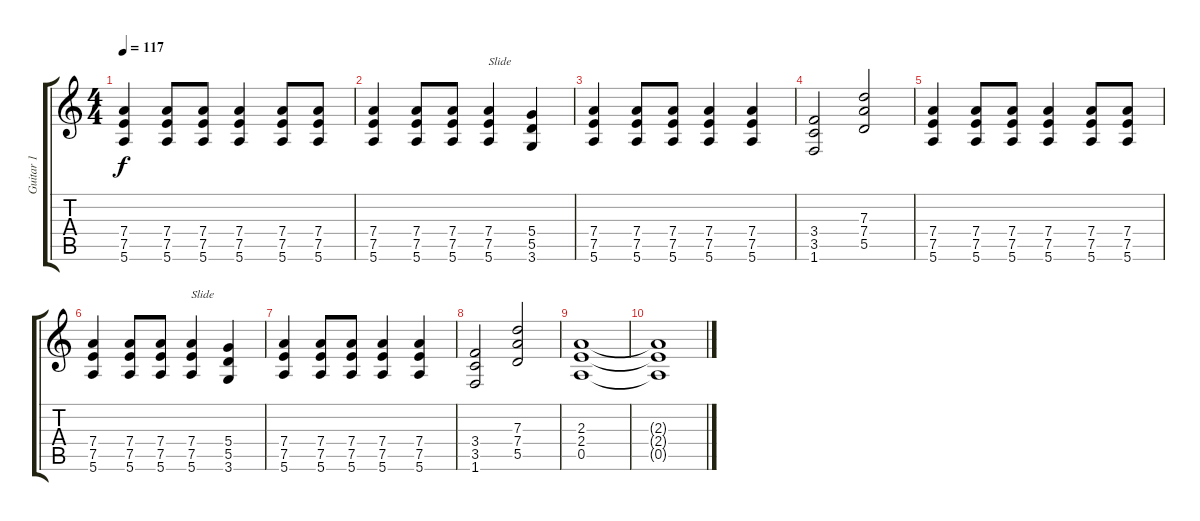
\track ("Guitar 1" "Guitar 1") {instrument distortionguitar}
\staff {score tabs}
\tuning (E4 B3 G3 D3 A2 E2) {hide}
\ts (4 4)
\tempo 117
\clef g2
\ks c
(7.4 7.5 5.6).4{dy f} (7.4 7.5 5.6).8 (7.4 7.5 5.6).8 (7.4 7.5 5.6).4 (7.4 7.5 5.6).8 (7.4 7.5 5.6).8 |
(7.4 7.5 5.6).4 (7.4 7.5 5.6).8 (7.4 7.5 5.6).8 (7.4 7.5 5.6).4{txt "Slide"} (5.4 5.5 3.6).4 |
(7.4 7.5 5.6).4 (7.4 7.5 5.6).8 (7.4 7.5 5.6).8 (7.4 7.5 5.6).4 (7.4 7.5 5.6).4 |
(3.4 3.5 1.6).2 (7.3 7.4 5.5).2 |
(7.4 7.5 5.6).4 (7.4 7.5 5.6).8 (7.4 7.5 5.6).8 (7.4 7.5 5.6).4 (7.4 7.5 5.6).8 (7.4 7.5 5.6).8 |
(7.4 7.5 5.6).4 (7.4 7.5 5.6).8 (7.4 7.5 5.6).8 (7.4 7.5 5.6).4{txt "Slide"} (5.4 5.5 3.6).4 |
(7.4 7.5 5.6).4 (7.4 7.5 5.6).8 (7.4 7.5 5.6).8 (7.4 7.5 5.6).4 (7.4 7.5 5.6).4 |
(3.4 3.5 1.6).2 (7.3 7.4 5.5).2 |
(2.3 2.4 0.5).1 |
(2.3{t} 2.4{t} 0.5{t}).1{volume 0}
